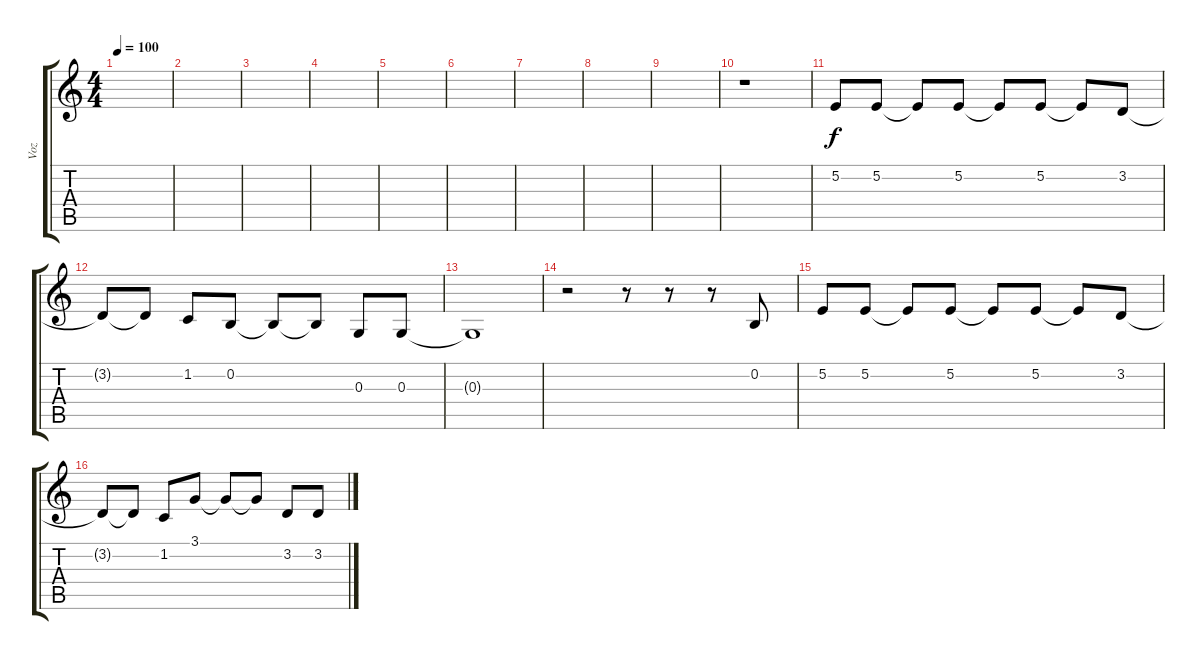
\track ("Voz" "Voz") {instrument altosax}
\staff {score tabs}
\tuning (E4 B3 G3 D3 A2 E2) {hide}
\ts (4 4)
\tempo 100
\clef g2
\ks c
|
|
|
|
|
|
|
|
|
r.1 |
5.2.8 5.2.8 5.2{t}.8 5.2.8 5.2{t}.8 5.2.8 5.2{t}.8 3.2.8 |
3.2{t}.8 3.2{t}.8 1.2.8 0.2.8 0.2{t}.8 0.2{t}.8 0.3.8 0.3.8 |
0.3{t}.1 |
r.2 r.8 r.8 r.8 0.2.8 |
5.2.8 5.2.8 5.2{t}.8 5.2.8 5.2{t}.8 5.2.8 5.2{t}.8 3.2.8 |
3.2{t}.8 3.2{t}.8 1.2.8 3.1.8 3.1{t}.8 3.1{t}.8 3.2.8 3.2.8
